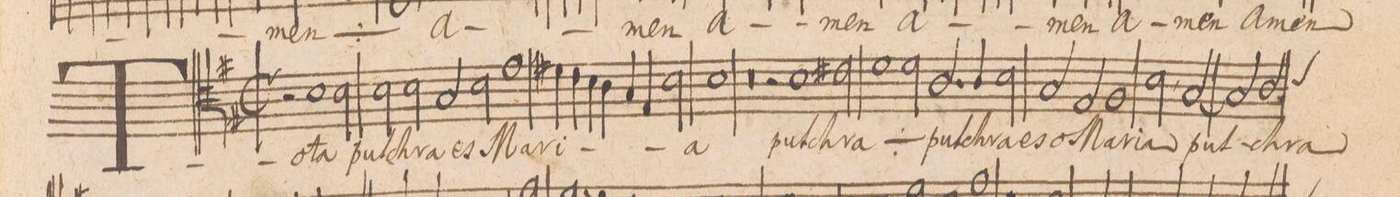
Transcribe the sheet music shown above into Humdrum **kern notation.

**kern	**text
*I"TENOR.	*
*clefC4	*
*k[f#]	*
*met(c|)	*
*M2/1	*
2r	.
1B\	To-
*2\right	*
2B\	-ta
=2-	=2-
2B\	pul-
2B\	-chra
2G/	es
2B\	Ma-
=3-	=3-
1e\	-ri-
4d#X\	.
4c\	.
4B\	.
4A\	.
=4-	=4-
4G/	.
4E/	.
2B\	.
1B\	-a
=5-	=5-
0r	.
=6-	=6-
2r	.
1B\	pul-
2c#X\	-chra
=7-	=7-
*	*ij
1dny\	pul-
2d\	-chra
*	*Xij
2.A/	pul-
=8-	=8-
4A/	-chra
2B\	es
2G/	o
2E/	Ma-
=9-	=9-
1F#/	-ri-
2B,<\	-a
[2G/	pul-
=10-	=10-
2G/]	.
*custos:B	*
2A/	-chra
*-	*-
